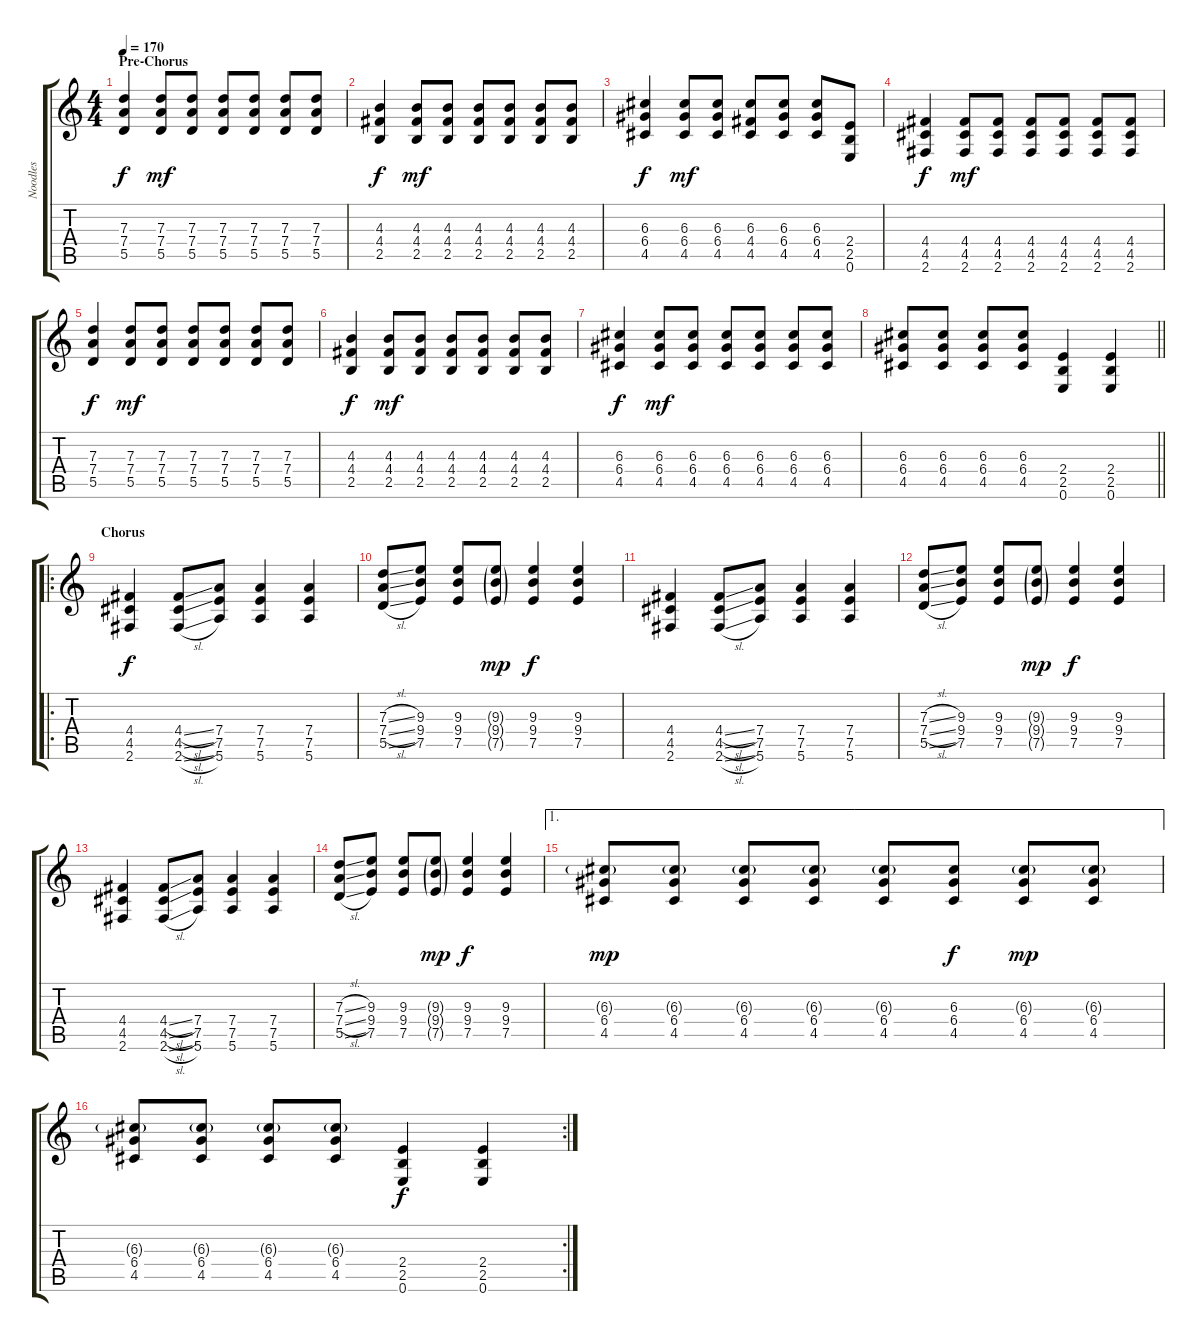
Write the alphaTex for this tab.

\track ("Noodles" "Noodles") {instrument distortionguitar}
\staff {score tabs}
\tuning (E4 B3 G3 D3 A2 E2) {hide}
\ts (4 4)
\section ("" "Pre-Chorus")
\tempo 170
\clef g2
\ks c
(7.3 7.4 5.5).4{dy f} (7.3 7.4 5.5).8{dy mf} (7.3 7.4 5.5).8 (7.3 7.4 5.5).8 (7.3 7.4 5.5).8 (7.3 7.4 5.5).8 (7.3 7.4 5.5).8 |
(4.3 4.4 2.5).4{dy f} (4.3 4.4 2.5).8{dy mf} (4.3 4.4 2.5).8 (4.3 4.4 2.5).8 (4.3 4.4 2.5).8 (4.3 4.4 2.5).8 (4.3 4.4 2.5).8 |
(6.3 6.4 4.5).4{dy f} (6.3 6.4 4.5).8{dy mf} (6.3 6.4 4.5).8 (6.3 4.4 4.5).8 (6.3 6.4 4.5).8 (6.3 6.4 4.5).8 (2.4 2.5 0.6).8 |
(4.4 4.5 2.6).4{dy f} (4.4 4.5 2.6).8{dy mf} (4.4 4.5 2.6).8 (4.4 4.5 2.6).8 (4.4 4.5 2.6).8 (4.4 4.5 2.6).8 (4.4 4.5 2.6).8 |
(7.3 7.4 5.5).4{dy f} (7.3 7.4 5.5).8{dy mf} (7.3 7.4 5.5).8 (7.3 7.4 5.5).8 (7.3 7.4 5.5).8 (7.3 7.4 5.5).8 (7.3 7.4 5.5).8 |
(4.3 4.4 2.5).4{dy f} (4.3 4.4 2.5).8{dy mf} (4.3 4.4 2.5).8 (4.3 4.4 2.5).8 (4.3 4.4 2.5).8 (4.3 4.4 2.5).8 (4.3 4.4 2.5).8 |
(6.3 6.4 4.5).4{dy f} (6.3 6.4 4.5).8{dy mf} (6.3 6.4 4.5).8 (6.3 6.4 4.5).8 (6.3 6.4 4.5).8 (6.3 6.4 4.5).8 (6.3 6.4 4.5).8 |
\barLineRight lightlight
(6.3 6.4 4.5).8 (6.3 6.4 4.5).8 (6.3 6.4 4.5).8 (6.3 6.4 4.5).8 (2.4 2.5 0.6).4{volume 16} (2.4 2.5 0.6).4 |
\ro
\section ("" "Chorus")
(4.4 4.5 2.6).4{dy f} (4.4{sl} 4.5{sl} 2.6{sl}).8 (7.4 7.5 5.6).8 (7.4 7.5 5.6).4 (7.4 7.5 5.6).4 |
(7.3{sl} 7.4{sl} 5.5{sl}).8 (9.3 9.4 7.5).8 (9.3 9.4 7.5).8 (9.3{g} 9.4{g} 7.5{g}).8{dy mp} (9.3 9.4 7.5).4{dy f} (9.3 9.4 7.5).4 |
(4.4 4.5 2.6).4 (4.4{sl} 4.5{sl} 2.6{sl}).8 (7.4 7.5 5.6).8 (7.4 7.5 5.6).4 (7.4 7.5 5.6).4 |
(7.3{sl} 7.4{sl} 5.5{sl}).8 (9.3 9.4 7.5).8 (9.3 9.4 7.5).8 (9.3{g} 9.4{g} 7.5{g}).8{dy mp} (9.3 9.4 7.5).4{dy f} (9.3 9.4 7.5).4 |
(4.4 4.5 2.6).4 (4.4{sl} 4.5{sl} 2.6{sl}).8 (7.4 7.5 5.6).8 (7.4 7.5 5.6).4 (7.4 7.5 5.6).4 |
(7.3{sl} 7.4{sl} 5.5{sl}).8 (9.3 9.4 7.5).8 (9.3 9.4 7.5).8 (9.3{g} 9.4{g} 7.5{g}).8{dy mp} (9.3 9.4 7.5).4{dy f} (9.3 9.4 7.5).4 |
\ae 1
(6.3{g} 6.4 4.5).8{dy mp} (6.3{g} 6.4 4.5).8 (6.3{g} 6.4 4.5).8 (6.3{g} 6.4 4.5).8 (6.3{g} 6.4 4.5).8 (6.3 6.4 4.5).8{dy f} (6.3{g} 6.4 4.5).8{dy mp} (6.3{g} 6.4 4.5).8 |
\rc 2
(6.3{g} 6.4 4.5).8 (6.3{g} 6.4 4.5).8 (6.3{g} 6.4 4.5).8 (6.3{g} 6.4 4.5).8 (2.4 2.5 0.6).4{dy f} (2.4 2.5 0.6).4
